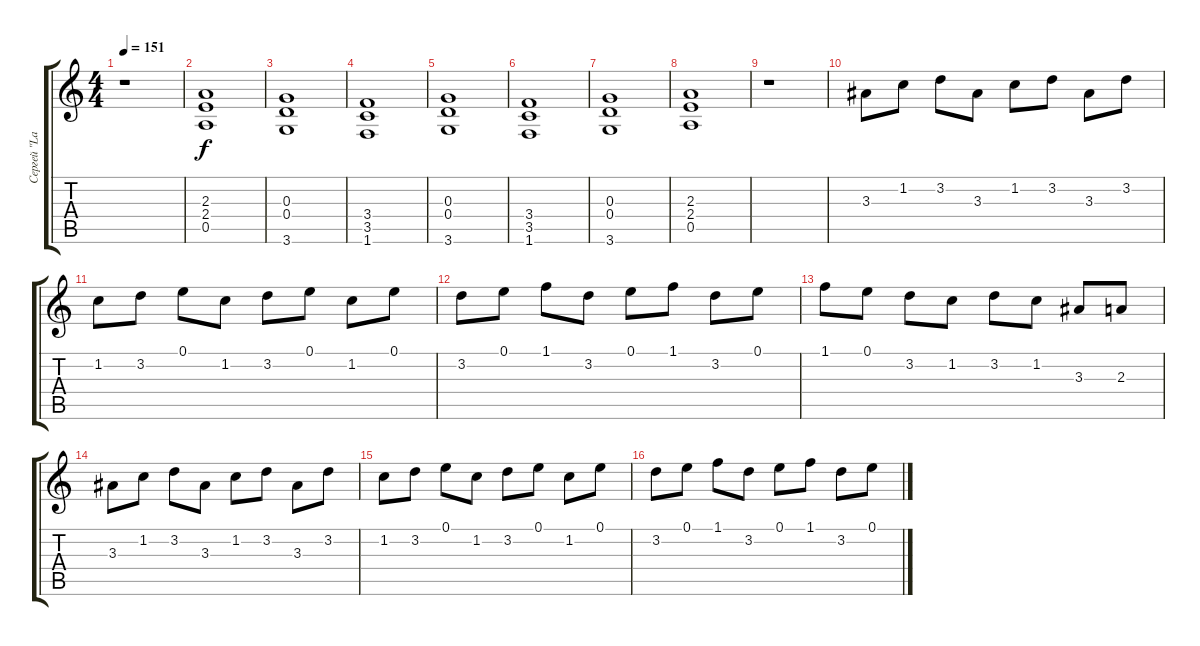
\track ("Сергей \"Lazar\"" "Сергей \"La") {instrument overdrivenguitar}
\staff {score tabs}
\tuning (E4 B3 G3 D3 A2 E2) {hide}
\ts (4 4)
\tempo 151
\clef g2
\ks c
r.1{dy f} |
(2.3 2.4 0.5).1 |
(0.3 0.4 3.6).1 |
(3.4 3.5 1.6).1 |
(0.3 0.4 3.6).1 |
(3.4 3.5 1.6).1 |
(0.3 0.4 3.6).1 |
(2.3 2.4 0.5).1 |
r.1 |
3.3.8 1.2.8 3.2.8 3.3.8 1.2.8 3.2.8 3.3.8 3.2.8 |
1.2.8 3.2.8 0.1.8 1.2.8 3.2.8 0.1.8 1.2.8 0.1.8 |
3.2.8 0.1.8 1.1.8 3.2.8 0.1.8 1.1.8 3.2.8 0.1.8 |
1.1.8 0.1.8 3.2.8 1.2.8 3.2.8 1.2.8 3.3.8 2.3.8 |
3.3.8 1.2.8 3.2.8 3.3.8 1.2.8 3.2.8 3.3.8 3.2.8 |
1.2.8 3.2.8 0.1.8 1.2.8 3.2.8 0.1.8 1.2.8 0.1.8 |
3.2.8 0.1.8 1.1.8 3.2.8 0.1.8 1.1.8 3.2.8 0.1.8
